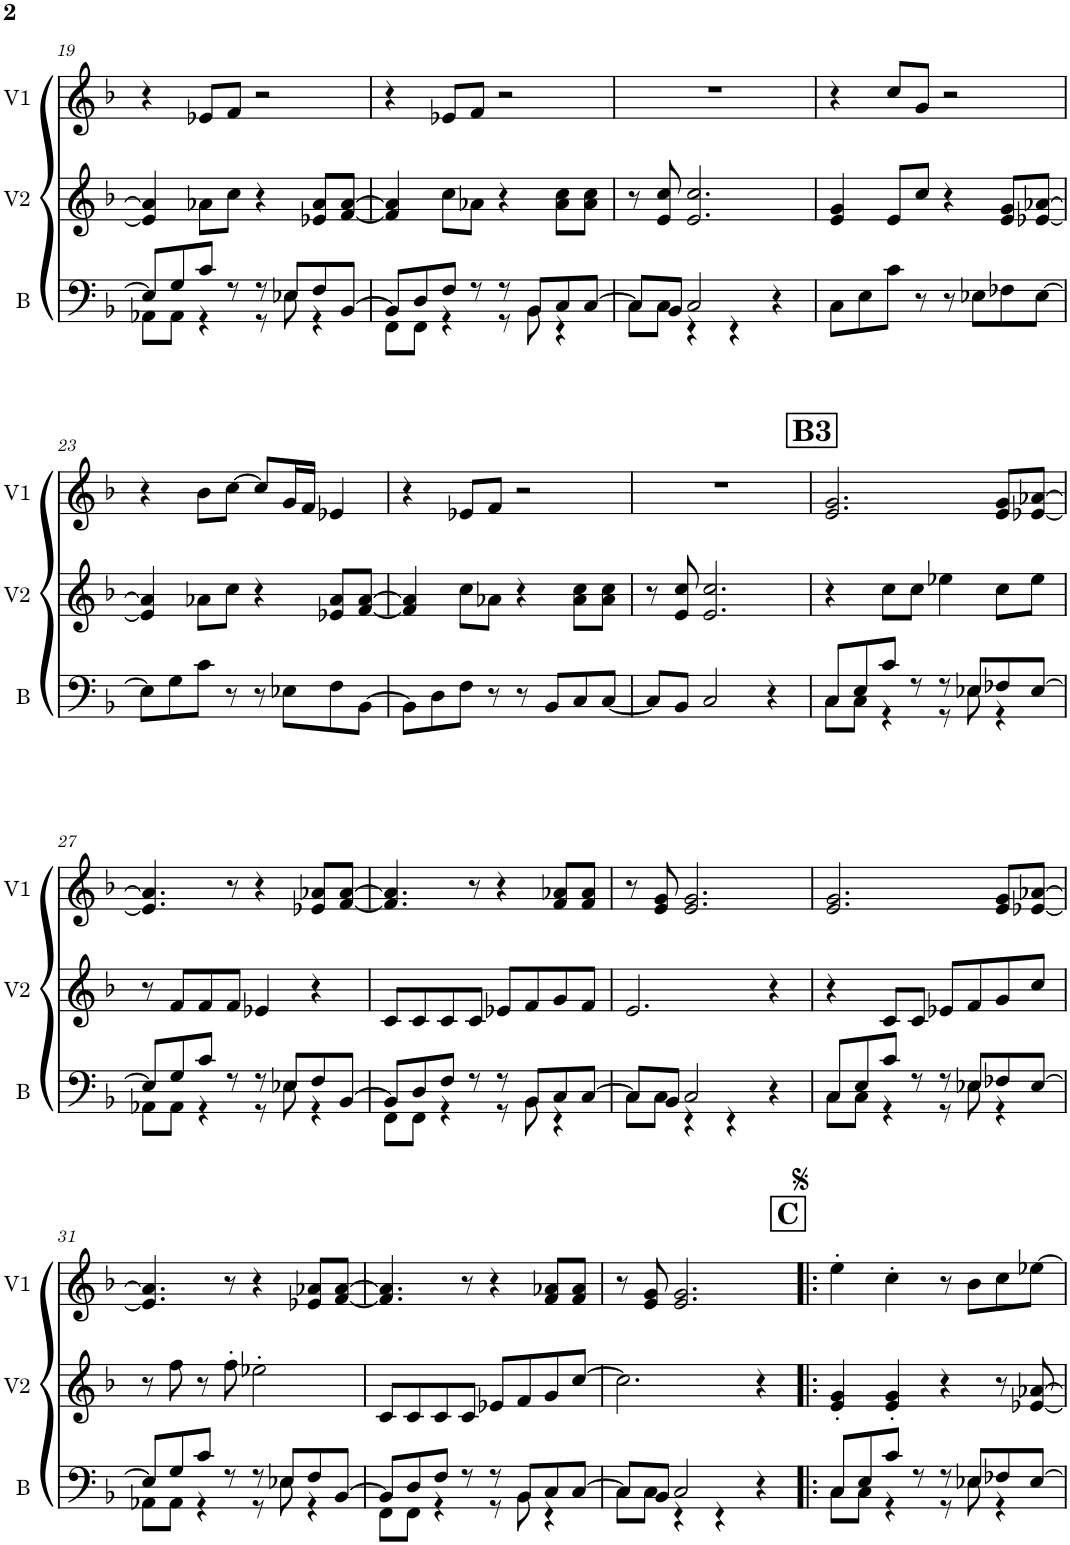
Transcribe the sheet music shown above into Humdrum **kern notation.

**kern	**kern	**kern
*part3	*part2	*part1
*staff3	*staff2	*staff1
*I"Bass	*I"Voice 2	*I"Voice 1
*I'B	*I'V2	*I'V1
!!LO:PB:g=z
*clefF4	*clefG2	*clefG2
*	*Trd8c14	*Trd1c2
*k[b-]	*k[b-]	*k[b-]
*M4/4	*M4/4	*M4/4
=19	=19	=19
*^	*	*
8E-/L]	8AA-X\L	4e-/] 4a-/]	4r
8G/	8AA-\J	.	.
8c/J	4r	8a-X\L	8e-X/L
8r	.	8cc\J	8f/J
8r	8r	4r	2r
8E-X/L	8E-\	.	.
8F/	4r	8e-X/ 8a-/L	.
[8BB-/J	.	[8f/ [8a-/J	.
=20	=20	=20	=20
8BB-/L]	8FF\L	4f/] 4a-/]	4r
8D/	8FF\J	.	.
8F/J	4r	8cc\L	8e-X/L
8r	.	8a-X\J	8f/J
8r	8r	4r	2r
8BB-/L	8BB-\	.	.
8C/	4r	8a-\ 8cc\L	.
[8C/J	.	8a-\ 8cc\J	.
=21	=21	=21	=21
8C/L]	8C\L	8r	1r
8BB-/J	8C\J	8e/ 8cc/	.
2C/	4r	2.e/ 2.cc/	.
.	4r	.	.
4r	4ryy	.	.
*v	*v	*	*
=22	=22	=22
8C\L	4e/ 4g/	4r
8E\	.	.
8c\J	8e/L	8cc/L
8r	8cc/J	8g/J
8r	4r	2r
8E-X\L	.	.
8F-X\	8e/ 8g/L	.
[8E-\J	[8e-X/ [8a-X/J	.
!!LO:LB:g=z
=23	=23	=23
8E-\L]	4e-/] 4a-/]	4r
8G\	.	.
8c\J	8a-X\L	8b-\L
8r	8cc\J	[8cc\J
8r	4r	8cc/L]
8E-X\L	.	16g/L
.	.	16f/JJ
8F\	8e-X/ 8a-/L	4e-X/
[8BB-\J	[8f/ [8a-/J	.
=24	=24	=24
8BB-\L]	4f/] 4a-/]	4r
8D\	.	.
8F\J	8cc\L	8e-X/L
8r	8a-X\J	8f/J
8r	4r	2r
8BB-/L	.	.
8C/	8a-\ 8cc\L	.
[8C/J	8a-\ 8cc\J	.
=25	=25	=25
8C/L]	8r	1r
8BB-/J	8e/ 8cc/	.
2C/	2.e/ 2.cc/	.
4r	.	.
!!LO:REH:place=s1:a:B:cj:fs=14:t=B3
=26	=26	=26
*^	*	*
8C/L	8C\L	4r	2.e/ 2.g/
8E/	8C\J	.	.
8c/J	4r	8cc\L	.
8r	.	8cc\J	.
8r	8r	4ee-X\	.
8E-X/L	8E-\	.	.
8F-X/	4r	8cc\L	8e/ 8g/L
[8E-/J	.	8ee-\J	[8e-X/ [8a-X/J
!!LO:LB:g=z
=27	=27	=27	=27
8E-/L]	8AA-X\L	8r	4.e-/] 4.a-/]
8G/	8AA-\J	8f/L	.
8c/J	4r	8f/	.
8r	.	8f/J	8r
8r	8r	4e-X/	4r
8E-X/L	8E-\	.	.
8F/	4r	4r	8e-X/ 8a-X/L
[8BB-/J	.	.	[8f/ [8a-/J
=28	=28	=28	=28
8BB-/L]	8FF\L	8c/L	4.f/] 4.a-/]
8D/	8FF\J	8c/	.
8F/J	4r	8c/	.
8r	.	8c/J	8r
8r	8r	8e-X/L	4r
8BB-/L	8BB-\	8f/	.
8C/	4r	8g/	8f/ 8a-X/L
[8C/J	.	8f/J	8f/ 8a-/J
=29	=29	=29	=29
8C/L]	8C\L	2.e/	8r
8BB-/J	8C\J	.	8e/ 8g/
2C/	4r	.	2.e/ 2.g/
.	4r	.	.
4r	4ryy	4r	.
=30	=30	=30	=30
8C/L	8C\L	4r	2.e/ 2.g/
8E/	8C\J	.	.
8c/J	4r	8c/L	.
8r	.	8c/J	.
8r	8r	8e-X/L	.
8E-X/L	8E-\	8f/	.
8F-X/	4r	8g/	8e/ 8g/L
[8E-/J	.	8cc/J	[8e-X/ [8a-X/J
!!LO:LB:g=z
=31	=31	=31	=31
8E-/L]	8AA-X\L	8r	4.e-/] 4.a-/]
8G/	8AA-\J	8ff\	.
8c/J	4r	8r	.
8r	.	8ff'\	8r
8r	8r	2ee-X'\	4r
8E-X/L	8E-\	.	.
8F/	4r	.	8e-X/ 8a-X/L
[8BB-/J	.	.	[8f/ [8a-/J
=32	=32	=32	=32
8BB-/L]	8FF\L	8c/L	4.f/] 4.a-/]
8D/	8FF\J	8c/	.
8F/J	4r	8c/	.
8r	.	8c/J	8r
8r	8r	8e-X/L	4r
8BB-/L	8BB-\	8f/	.
8C/	4r	8g/	8f/ 8a-X/L
[8C/J	.	[8cc/J	8f/ 8a-/J
=33	=33	=33	=33
8C/L]	8C\L	2.cc\]	8r
8BB-/J	8C\J	.	8e/ 8g/
2C/	4r	.	2.e/ 2.g/
.	4r	.	.
4r	4ryy	4r	.
!!LO:REH:place=s1:a:B:cj:fs=14:t=C
=34!|:	=34!|:	=34!|:	=34!|:
8C/L	8C\L	4e/' 4g/'	4ee'\
8E/	8C\J	.	.
8c/J	4r	4e/' 4g/'	4cc'\
8r	.	.	.
8r	8r	4r	8r
8E-X/L	8E-\	.	8b-\L
8F-X/	4r	8r	8cc\
[8E-/J	.	[8e-X/ [8a-X/	[8ee-X\J
*v	*v	*	*
=	=	=
*-	*-	*-
